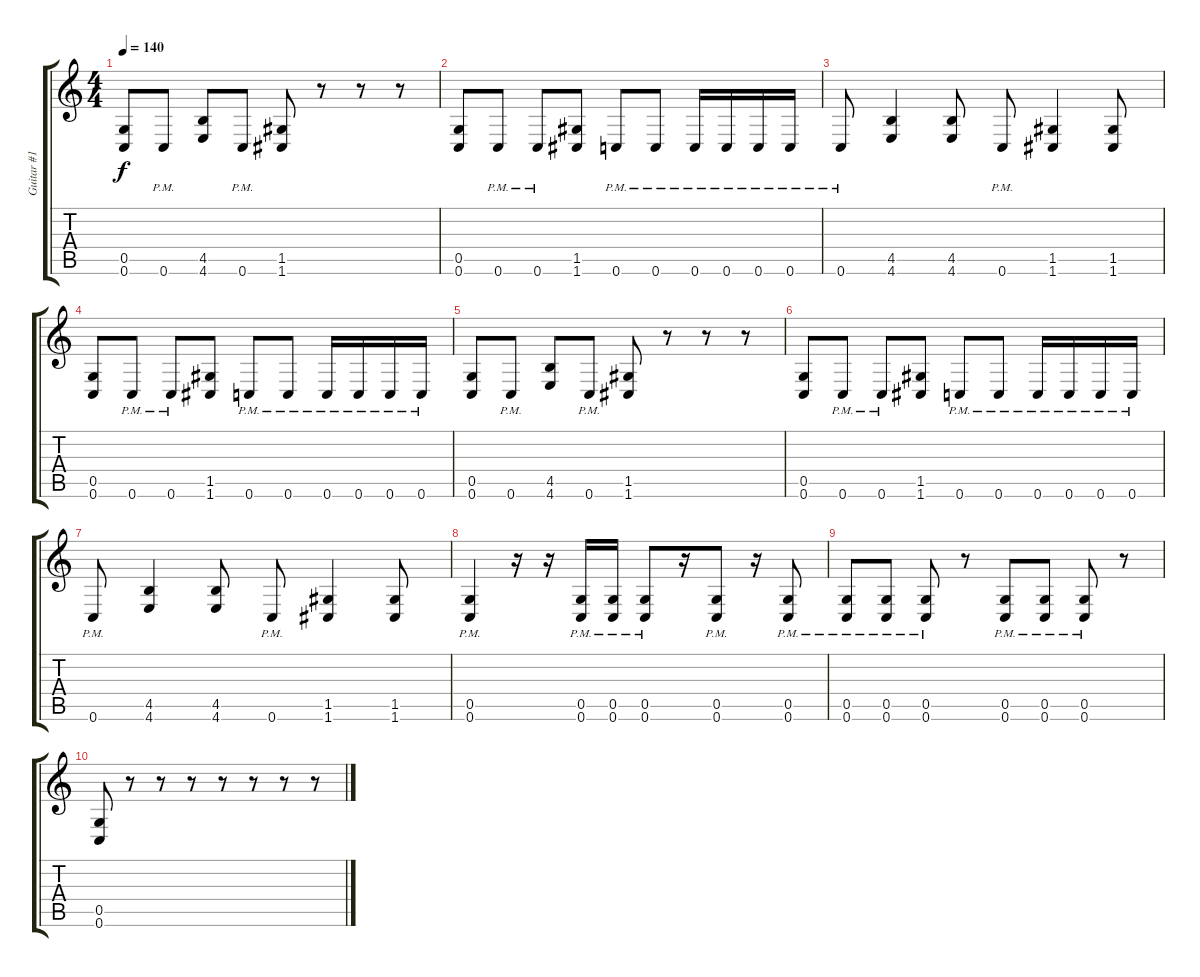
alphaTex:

\track ("Guitar #1 [Rob McCarthy]" "Guitar #1 ") {instrument distortionguitar}
\staff {score tabs}
\tuning (D4 A3 F3 C3 G2 C2) {hide}
\ts (4 4)
\tempo 140
\clef g2
\ks c
(0.5 0.6).8{dy f} 0.6{pm}.8 (4.5 4.6).8 0.6{pm}.8 (1.5 1.6).8 r.8 r.8 r.8 |
(0.5 0.6).8 0.6{pm}.8 0.6{pm}.8 (1.5 1.6).8 0.6{pm}.8 0.6{pm}.8 0.6{pm}.16 0.6{pm}.16 0.6{pm}.16 0.6{pm}.16 |
0.6{pm}.8 (4.5 4.6).4 (4.5 4.6).8 0.6{pm}.8 (1.5 1.6).4 (1.5 1.6).8 |
(0.5 0.6).8 0.6{pm}.8 0.6{pm}.8 (1.5 1.6).8 0.6{pm}.8 0.6{pm}.8 0.6{pm}.16 0.6{pm}.16 0.6{pm}.16 0.6{pm}.16 |
(0.5 0.6).8 0.6{pm}.8 (4.5 4.6).8 0.6{pm}.8 (1.5 1.6).8 r.8 r.8 r.8 |
(0.5 0.6).8 0.6{pm}.8 0.6{pm}.8 (1.5 1.6).8 0.6{pm}.8 0.6{pm}.8 0.6{pm}.16 0.6{pm}.16 0.6{pm}.16 0.6{pm}.16 |
0.6{pm}.8 (4.5 4.6).4 (4.5 4.6).8 0.6{pm}.8 (1.5 1.6).4 (1.5 1.6).8 |
(0.5{pm} 0.6{pm}).4 r.16 r.16 (0.5{pm} 0.6{pm}).16 (0.5{pm} 0.6{pm}).16 (0.5{pm} 0.6{pm}).8 r.16 (0.5{pm} 0.6{pm}).8 r.16 (0.5{pm} 0.6{pm}).8 |
(0.5{pm} 0.6{pm}).8 (0.5{pm} 0.6{pm}).8 (0.5{pm} 0.6{pm}).8 r.8 (0.5{pm} 0.6{pm}).8 (0.5{pm} 0.6{pm}).8 (0.5{pm} 0.6{pm}).8 r.8 |
(0.5 0.6).8 r.8 r.8 r.8 r.8 r.8 r.8 r.8
